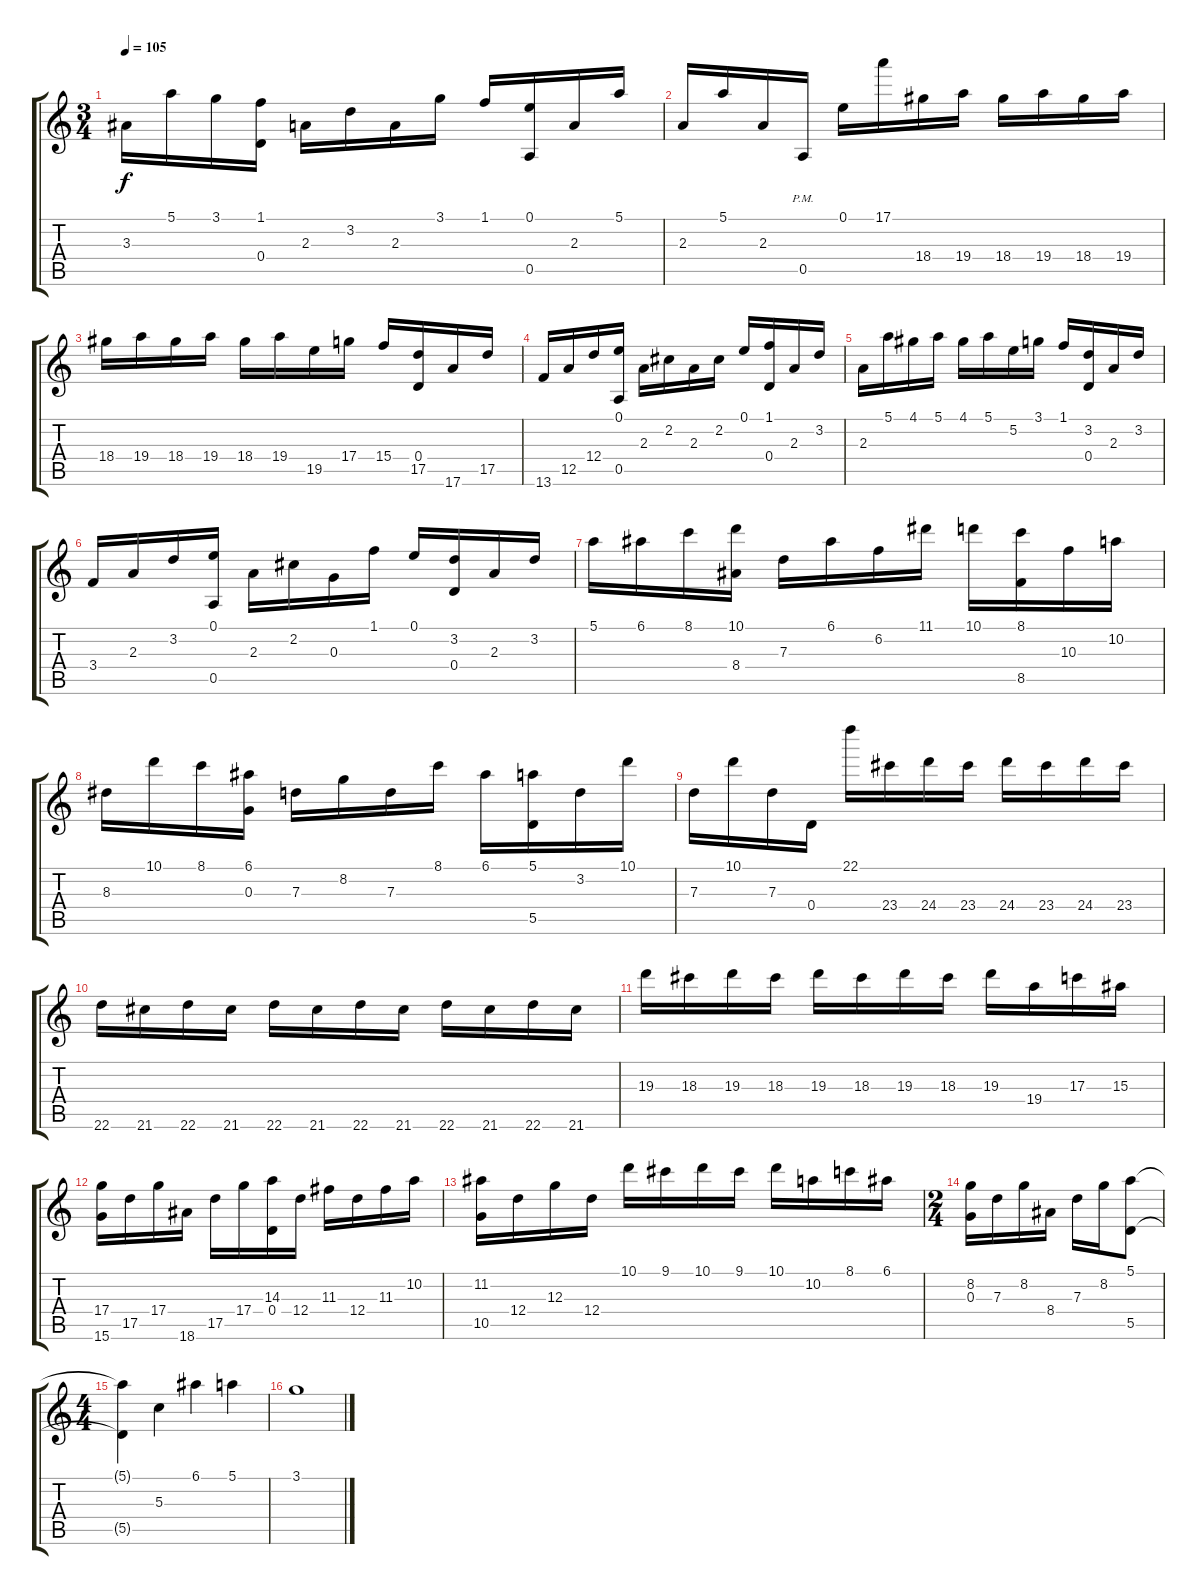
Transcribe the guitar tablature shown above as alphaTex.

\track "" {instrument overdrivenguitar}
\staff {score tabs}
\tuning (E4 B3 G3 D3 A2 E2) {hide}
\ts (3 4)
\tempo 105
\clef g2
\ks c
3.3.16{dy f} 5.1.16 3.1.16 (1.1 0.4).16 2.3.16 3.2.16 2.3.16 3.1.16 1.1.16 (0.1 0.5).16 2.3.16 5.1.16 |
2.3.16 5.1.16 2.3.16 0.5{pm}.16 0.1.16 17.1.16 18.4.16 19.4.16 18.4.16 19.4.16 18.4.16 19.4.16 |
18.4.16 19.4.16 18.4.16 19.4.16 18.4.16 19.4.16 19.5.16 17.4.16 15.4.16 (0.4 17.5).16 17.6.16 17.5.16 |
13.6.16 12.5.16 12.4.16 (0.1 0.5).16 2.3.16 2.2.16 2.3.16 2.2.16 0.1.16 (1.1 0.4).16 2.3.16 3.2.16 |
2.3.16 5.1.16 4.1.16 5.1.16 4.1.16 5.1.16 5.2.16 3.1.16 1.1.16 (3.2 0.4).16 2.3.16 3.2.16 |
3.4.16 2.3.16 3.2.16 (0.1 0.5).16 2.3.16 2.2.16 0.3.16 1.1.16 0.1.16 (3.2 0.4).16 2.3.16 3.2.16 |
5.1.16 6.1.16 8.1.16 (10.1 8.4).16 7.3.16 6.1.16 6.2.16 11.1.16 10.1.16 (8.1 8.5).16 10.3.16 10.2.16 |
8.3.16 10.1.16 8.1.16 (6.1 0.3).16 7.3.16 8.2.16 7.3.16 8.1.16 6.1.16 (5.1 5.5).16 3.2.16 10.1.16 |
7.3.16 10.1.16 7.3.16 0.4.16 22.1.16 23.4.16 24.4.16 23.4.16 24.4.16 23.4.16 24.4.16 23.4.16 |
22.6.16 21.6.16 22.6.16 21.6.16 22.6.16 21.6.16 22.6.16 21.6.16 22.6.16 21.6.16 22.6.16 21.6.16 |
19.3.16 18.3.16 19.3.16 18.3.16 19.3.16 18.3.16 19.3.16 18.3.16 19.3.16 19.4.16 17.3.16 15.3.16 |
(17.4 15.6).16 17.5.16 17.4.16 18.6.16 17.5.16 17.4.16 (14.3 0.4).16 12.4.16 11.3.16 12.4.16 11.3.16 10.2.16 |
(11.2 10.5).16 12.4.16 12.3.16 12.4.16 10.1.16 9.1.16 10.1.16 9.1.16 10.1.16 10.2.16 8.1.16 6.1.16 |
\ts (2 4)
(8.2 0.3).16 7.3.16 8.2.16 8.4.16 7.3.16 8.2.16 (5.1 5.5).8 |
\ts (4 4)
(5.1{t} 5.5{t}).4 5.3.4 6.1.4 5.1.4 |
3.1.1
